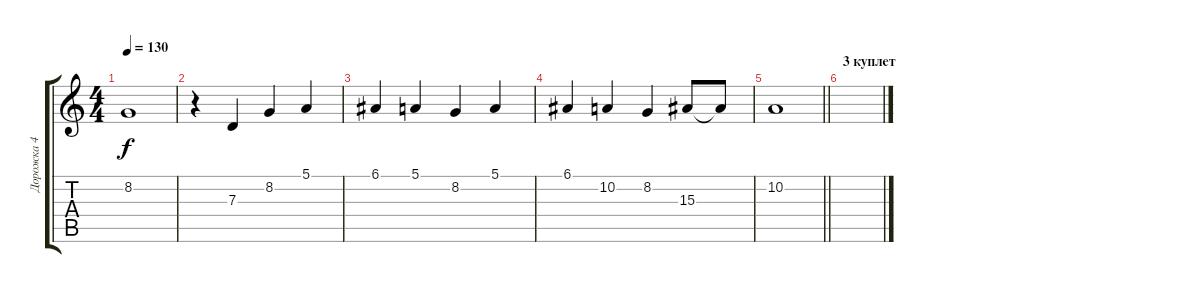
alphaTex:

\track ("Дорожка 4" "Дорожка 4") {instrument tangoaccordion}
\staff {score tabs}
\tuning (E4 B3 G3 D3 A2 E2) {hide}
\ts (4 4)
\tempo 130
\clef g2
\ks c
8.2.1{dy f} |
r.4 7.3.4 8.2.4 5.1.4 |
6.1.4 5.1.4 8.2.4 5.1.4 |
6.1.4 10.2.4 8.2.4 15.3.8 15.3{t}.8 |
\barLineRight lightlight
10.2.1 |
\section ("" "3 куплет")
